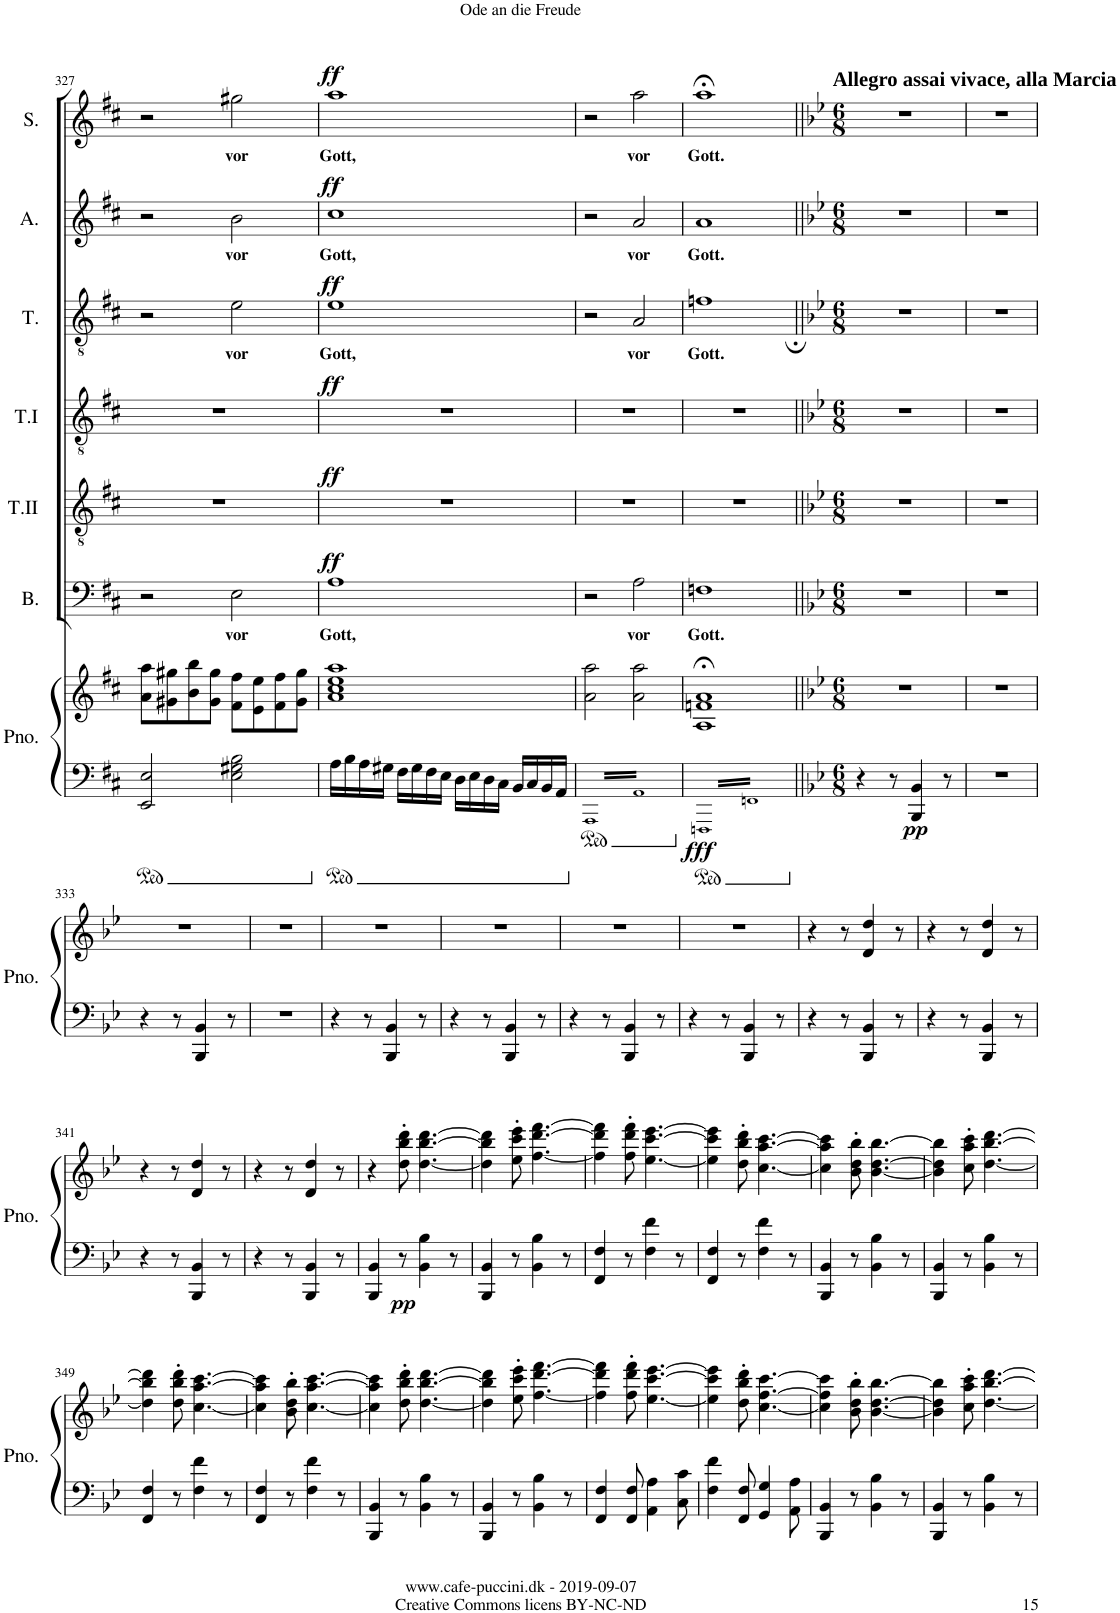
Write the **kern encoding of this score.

**kern	**kern	**dynam	**kern	**text	**dynam	**kern	**text	**dynam	**kern	**text	**dynam	**kern	**text	**dynam
*part5	*part5	*part5	*part4	*part4	*part4	*part3	*part3	*part3	*part2	*part2	*part2	*part1	*part1	*part1
*staff6	*staff5	*staff5/6	*staff4	*staff4	*staff4	*staff3	*staff3	*staff3	*staff2	*staff2	*staff2	*staff1	*staff1	*staff1
*I"Piano	*	*	*I"Bass	*	*	*I"Tenor	*	*	*I"Alto	*	*	*I"Soprano	*	*
*I'Pno.	*	*	*I'B.	*	*	*I'T.	*	*	*I'A.	*	*	*I'S.	*	*
!!LO:PB:g=z
*clefF4	*clefG2	*	*clefF4	*	*	*clefGv2	*	*	*clefG2	*	*	*clefG2	*	*
*k[f#c#]	*k[f#c#]	*	*k[f#c#]	*	*	*k[f#c#]	*	*	*k[f#c#]	*	*	*k[f#c#]	*	*
*M4/4	*M4/4	*	*M4/4	*	*	*M4/4	*	*	*M4/4	*	*	*M4/4	*	*
*met(c)	*met(c)	*	*met(c)	*	*	*met(c)	*	*	*met(c)	*	*	*met(c)	*	*
=327	=327	=327	=327	=327	=327	=327	=327	=327	=327	=327	=327	=327	=327	=327
2EE/ 2E/	8a\ 8aa\L	.	2r	.	.	2r	.	.	2r	.	.	2r	.	.
.	8g#X\ 8gg#X\	.	.	.	.	.	.	.	.	.	.	.	.	.
.	8b\ 8bb\	.	.	.	.	.	.	.	.	.	.	.	.	.
.	8g#\ 8gg#\J	.	.	.	.	.	.	.	.	.	.	.	.	.
!	!	!	!	!LO:LY:b	!	!	!LO:LY:b	!	!	!LO:LY:b	!	!	!LO:LY:b	!
2E\ 2G#X\ 2B\	8f#\ 8ff#\L	.	2E'\	vor	.	2e\	vor	.	2b\	vor	.	2gg#X\	vor	.
.	8e\ 8ee\	.	.	.	.	.	.	.	.	.	.	.	.	.
.	8f#\ 8ff#\	.	.	.	.	.	.	.	.	.	.	.	.	.
.	8g#\ 8gg#\J	.	.	.	.	.	.	.	.	.	.	.	.	.
=328	=328	=328	=328	=328	=328	=328	=328	=328	=328	=328	=328	=328	=328	=328
!	!	!	!	!LO:LY:b	!LO:DY:a	!	!LO:LY:b	!LO:DY:a	!	!LO:LY:b	!LO:DY:a	!	!LO:LY:b	!LO:DY:a
16A\LL	1a 1cc# 1ee 1aa	.	1A	Gott,	ff	1e	Gott,	ff	1cc#	Gott,	ff	1aa	Gott,	ff
16B\	.	.	.	.	.	.	.	.	.	.	.	.	.	.
16A\	.	.	.	.	.	.	.	.	.	.	.	.	.	.
16G#X\JJ	.	.	.	.	.	.	.	.	.	.	.	.	.	.
16F#\LL	.	.	.	.	.	.	.	.	.	.	.	.	.	.
16G#\	.	.	.	.	.	.	.	.	.	.	.	.	.	.
16F#\	.	.	.	.	.	.	.	.	.	.	.	.	.	.
16E\JJ	.	.	.	.	.	.	.	.	.	.	.	.	.	.
16D\LL	.	.	.	.	.	.	.	.	.	.	.	.	.	.
16E\	.	.	.	.	.	.	.	.	.	.	.	.	.	.
16D\	.	.	.	.	.	.	.	.	.	.	.	.	.	.
16C#\JJ	.	.	.	.	.	.	.	.	.	.	.	.	.	.
16BB/LL	.	.	.	.	.	.	.	.	.	.	.	.	.	.
16C#/	.	.	.	.	.	.	.	.	.	.	.	.	.	.
16BB/	.	.	.	.	.	.	.	.	.	.	.	.	.	.
16AA/JJ	.	.	.	.	.	.	.	.	.	.	.	.	.	.
=329	=329	=329	=329	=329	=329	=329	=329	=329	=329	=329	=329	=329	=329	=329
3.AAA!	2a\ 2aa\	.	2r	.	.	2r	.	.	2r	.	.	2r	.	.
!	!	!	!	!LO:LY:b	!	!	!LO:LY:b	!	!	!LO:LY:b	!	!	!LO:LY:b	!
3.AA!	2a\ 2aa\	.	2A\	vor	.	2A/	vor	.	2a/	vor	.	2aa\	vor	.
=330	=330	=330	=330	=330	=330	=330	=330	=330	=330	=330	=330	=330	=330	=330
!	!	!LO:DY:b=2	!	!LO:LY:b	!	!	!LO:LY:b	!	!	!LO:LY:b	!	!	!LO:LY:b	!
3.FFFn!	1A;< 1fn;< 1a;<	fff	1Fn	Gott.	.	1fn	Gott.	.	1a	Gott.	.	1aa;<	Gott.	.
3.FFn!	.	.	.	.	.	.	.	.	.	.	.	.	.	.
=331||	=331||	=331||	=331||	=331||	=331||	=331||	=331||	=331||	=331||	=331||	=331||	=331||	=331||	=331||
*k[b-e-]	*k[b-e-]	*	*k[b-e-]	*	*	*k[b-e-]	*	*	*k[b-e-]	*	*	*k[b-e-]	*	*
*M6/8	*M6/8	*	*M6/8	*	*	*M6/8	*	*	*M6/8	*	*	*M6/8	*	*
4r	2.r	.	2.r	.	.	2.r	.	.	2.r	.	.	2.r	.	.
8r	.	.	.	.	.	.	.	.	.	.	.	.	.	.
!	!	!LO:DY:b=2	!	!	!	!	!	!	!	!	!	!	!	!
4BBB-/ 4BB-/	.	pp	.	.	.	.	.	.	.	.	.	.	.	.
8r	.	.	.	.	.	.	.	.	.	.	.	.	.	.
=332	=332	=332	=332	=332	=332	=332	=332	=332	=332	=332	=332	=332	=332	=332
2.r	2.r	.	2.r	.	.	2.r	.	.	2.r	.	.	2.r	.	.
!!LO:LB:g=z
=333	=333	=333	=333	=333	=333	=333	=333	=333	=333	=333	=333	=333	=333	=333
4r	2.r	.	2.r	.	.	2.r	.	.	2.r	.	.	2.r	.	.
8r	.	.	.	.	.	.	.	.	.	.	.	.	.	.
4BBB-/ 4BB-/	.	.	.	.	.	.	.	.	.	.	.	.	.	.
8r	.	.	.	.	.	.	.	.	.	.	.	.	.	.
=334	=334	=334	=334	=334	=334	=334	=334	=334	=334	=334	=334	=334	=334	=334
2.r	2.r	.	2.r	.	.	2.r	.	.	2.r	.	.	2.r	.	.
=335	=335	=335	=335	=335	=335	=335	=335	=335	=335	=335	=335	=335	=335	=335
4r	2.r	.	2.r	.	.	2.r	.	.	2.r	.	.	2.r	.	.
8r	.	.	.	.	.	.	.	.	.	.	.	.	.	.
4BBB-/ 4BB-/	.	.	.	.	.	.	.	.	.	.	.	.	.	.
8r	.	.	.	.	.	.	.	.	.	.	.	.	.	.
=336	=336	=336	=336	=336	=336	=336	=336	=336	=336	=336	=336	=336	=336	=336
4r	2.r	.	2.r	.	.	2.r	.	.	2.r	.	.	2.r	.	.
8r	.	.	.	.	.	.	.	.	.	.	.	.	.	.
4BBB-/ 4BB-/	.	.	.	.	.	.	.	.	.	.	.	.	.	.
8r	.	.	.	.	.	.	.	.	.	.	.	.	.	.
=337	=337	=337	=337	=337	=337	=337	=337	=337	=337	=337	=337	=337	=337	=337
4r	2.r	.	2.r	.	.	2.r	.	.	2.r	.	.	2.r	.	.
8r	.	.	.	.	.	.	.	.	.	.	.	.	.	.
4BBB-/ 4BB-/	.	.	.	.	.	.	.	.	.	.	.	.	.	.
8r	.	.	.	.	.	.	.	.	.	.	.	.	.	.
=338	=338	=338	=338	=338	=338	=338	=338	=338	=338	=338	=338	=338	=338	=338
4r	2.r	.	2.r	.	.	2.r	.	.	2.r	.	.	2.r	.	.
8r	.	.	.	.	.	.	.	.	.	.	.	.	.	.
4BBB-/ 4BB-/	.	.	.	.	.	.	.	.	.	.	.	.	.	.
8r	.	.	.	.	.	.	.	.	.	.	.	.	.	.
=339	=339	=339	=339	=339	=339	=339	=339	=339	=339	=339	=339	=339	=339	=339
4r	4r	.	2.r	.	.	2.r	.	.	2.r	.	.	2.r	.	.
8r	8r	.	.	.	.	.	.	.	.	.	.	.	.	.
4BBB-/ 4BB-/	4d/ 4dd/	.	.	.	.	.	.	.	.	.	.	.	.	.
8r	8r	.	.	.	.	.	.	.	.	.	.	.	.	.
=340	=340	=340	=340	=340	=340	=340	=340	=340	=340	=340	=340	=340	=340	=340
4r	4r	.	2.r	.	.	2.r	.	.	2.r	.	.	2.r	.	.
8r	8r	.	.	.	.	.	.	.	.	.	.	.	.	.
4BBB-/ 4BB-/	4d/ 4dd/	.	.	.	.	.	.	.	.	.	.	.	.	.
8r	8r	.	.	.	.	.	.	.	.	.	.	.	.	.
!!LO:LB:g=z
=341	=341	=341	=341	=341	=341	=341	=341	=341	=341	=341	=341	=341	=341	=341
4r	4r	.	2.r	.	.	2.r	.	.	2.r	.	.	2.r	.	.
8r	8r	.	.	.	.	.	.	.	.	.	.	.	.	.
4BBB-/ 4BB-/	4d/ 4dd/	.	.	.	.	.	.	.	.	.	.	.	.	.
8r	8r	.	.	.	.	.	.	.	.	.	.	.	.	.
=342	=342	=342	=342	=342	=342	=342	=342	=342	=342	=342	=342	=342	=342	=342
4r	4r	.	2.r	.	.	2.r	.	.	2.r	.	.	2.r	.	.
8r	8r	.	.	.	.	.	.	.	.	.	.	.	.	.
4BBB-/ 4BB-/	4d/ 4dd/	.	.	.	.	.	.	.	.	.	.	.	.	.
8r	8r	.	.	.	.	.	.	.	.	.	.	.	.	.
=343	=343	=343	=343	=343	=343	=343	=343	=343	=343	=343	=343	=343	=343	=343
4BBB-/ 4BB-/	4r	.	2.r	.	.	2.r	.	.	2.r	.	.	2.r	.	.
!	!	!LO:DY:b=2	!	!	!	!	!	!	!	!	!	!	!	!
8r	8dd\' 8bb-\' 8ddd\'	pp	.	.	.	.	.	.	.	.	.	.	.	.
4BB-\ 4B-\	[4.dd\ [4.bb-\ [4.ddd\	.	.	.	.	.	.	.	.	.	.	.	.	.
8r	.	.	.	.	.	.	.	.	.	.	.	.	.	.
=344	=344	=344	=344	=344	=344	=344	=344	=344	=344	=344	=344	=344	=344	=344
4BBB-/ 4BB-/	4dd\] 4bb-\] 4ddd\]	.	2.r	.	.	2.r	.	.	2.r	.	.	2.r	.	.
8r	8ee-\' 8ccc\' 8eee-\'	.	.	.	.	.	.	.	.	.	.	.	.	.
4BB-\ 4B-\	[4.ff\ [4.ddd\ [4.fff\	.	.	.	.	.	.	.	.	.	.	.	.	.
8r	.	.	.	.	.	.	.	.	.	.	.	.	.	.
=345	=345	=345	=345	=345	=345	=345	=345	=345	=345	=345	=345	=345	=345	=345
4FF/ 4F/	4ff\] 4ddd\] 4fff\]	.	2.r	.	.	2.r	.	.	2.r	.	.	2.r	.	.
8r	8ff\' 8ddd\' 8fff\'	.	.	.	.	.	.	.	.	.	.	.	.	.
4F\ 4f\	[4.ee-\ [4.ccc\ [4.eee-\	.	.	.	.	.	.	.	.	.	.	.	.	.
8r	.	.	.	.	.	.	.	.	.	.	.	.	.	.
=346	=346	=346	=346	=346	=346	=346	=346	=346	=346	=346	=346	=346	=346	=346
4FF/ 4F/	4ee-\] 4ccc\] 4eee-\]	.	2.r	.	.	2.r	.	.	2.r	.	.	2.r	.	.
8r	8dd\' 8bb-\' 8ddd\'	.	.	.	.	.	.	.	.	.	.	.	.	.
4F\ 4f\	[4.cc\ [4.aa\ [4.ccc\	.	.	.	.	.	.	.	.	.	.	.	.	.
8r	.	.	.	.	.	.	.	.	.	.	.	.	.	.
=347	=347	=347	=347	=347	=347	=347	=347	=347	=347	=347	=347	=347	=347	=347
4BBB-/ 4BB-/	4cc\] 4aa\] 4ccc\]	.	2.r	.	.	2.r	.	.	2.r	.	.	2.r	.	.
8r	8b-\' 8dd\' 8bb-\'	.	.	.	.	.	.	.	.	.	.	.	.	.
4BB-\ 4B-\	[4.b-\ [4.dd\ [4.bb-\	.	.	.	.	.	.	.	.	.	.	.	.	.
8r	.	.	.	.	.	.	.	.	.	.	.	.	.	.
=348	=348	=348	=348	=348	=348	=348	=348	=348	=348	=348	=348	=348	=348	=348
4BBB-/ 4BB-/	4b-\] 4dd\] 4bb-\]	.	2.r	.	.	2.r	.	.	2.r	.	.	2.r	.	.
8r	8cc\' 8aa\' 8ccc\'	.	.	.	.	.	.	.	.	.	.	.	.	.
4BB-\ 4B-\	[4.dd\ [4.bb-\ [4.ddd\	.	.	.	.	.	.	.	.	.	.	.	.	.
8r	.	.	.	.	.	.	.	.	.	.	.	.	.	.
!!LO:LB:g=z
=349	=349	=349	=349	=349	=349	=349	=349	=349	=349	=349	=349	=349	=349	=349
4FF/ 4F/	4dd\] 4bb-\] 4ddd\]	.	2.r	.	.	2.r	.	.	2.r	.	.	2.r	.	.
8r	8dd\' 8bb-\' 8ddd\'	.	.	.	.	.	.	.	.	.	.	.	.	.
4F\ 4f\	[4.cc\ [4.aa\ [4.ccc\	.	.	.	.	.	.	.	.	.	.	.	.	.
8r	.	.	.	.	.	.	.	.	.	.	.	.	.	.
=350	=350	=350	=350	=350	=350	=350	=350	=350	=350	=350	=350	=350	=350	=350
4FF/ 4F/	4cc\] 4aa\] 4ccc\]	.	2.r	.	.	2.r	.	.	2.r	.	.	2.r	.	.
8r	8b-\' 8dd\' 8bb-\'	.	.	.	.	.	.	.	.	.	.	.	.	.
4F\ 4f\	[4.cc\ [4.aa\ [4.ccc\	.	.	.	.	.	.	.	.	.	.	.	.	.
8r	.	.	.	.	.	.	.	.	.	.	.	.	.	.
=351	=351	=351	=351	=351	=351	=351	=351	=351	=351	=351	=351	=351	=351	=351
4BBB-/ 4BB-/	4cc\] 4aa\] 4ccc\]	.	2.r	.	.	2.r	.	.	2.r	.	.	2.r	.	.
8r	8dd\' 8bb-\' 8ddd\'	.	.	.	.	.	.	.	.	.	.	.	.	.
4BB-\ 4B-\	[4.dd\ [4.bb-\ [4.ddd\	.	.	.	.	.	.	.	.	.	.	.	.	.
8r	.	.	.	.	.	.	.	.	.	.	.	.	.	.
=352	=352	=352	=352	=352	=352	=352	=352	=352	=352	=352	=352	=352	=352	=352
4BBB-/ 4BB-/	4dd\] 4bb-\] 4ddd\]	.	2.r	.	.	2.r	.	.	2.r	.	.	2.r	.	.
8r	8ee-\' 8ccc\' 8eee-\'	.	.	.	.	.	.	.	.	.	.	.	.	.
4BB-\ 4B-\	[4.ff\ [4.ddd\ [4.fff\	.	.	.	.	.	.	.	.	.	.	.	.	.
8r	.	.	.	.	.	.	.	.	.	.	.	.	.	.
=353	=353	=353	=353	=353	=353	=353	=353	=353	=353	=353	=353	=353	=353	=353
4FF/ 4F/	4ff\] 4ddd\] 4fff\]	.	2.r	.	.	2.r	.	.	2.r	.	.	2.r	.	.
8FF/ 8F/	8ff\' 8ddd\' 8fff\'	.	.	.	.	.	.	.	.	.	.	.	.	.
4AA\ 4A\	[4.ee-\ [4.ccc\ [4.eee-\	.	.	.	.	.	.	.	.	.	.	.	.	.
8C\ 8c\	.	.	.	.	.	.	.	.	.	.	.	.	.	.
=354	=354	=354	=354	=354	=354	=354	=354	=354	=354	=354	=354	=354	=354	=354
4F\ 4f\	4ee-\] 4ccc\] 4eee-\]	.	2.r	.	.	2.r	.	.	2.r	.	.	2.r	.	.
8FF/ 8F/	8dd\' 8bb-\' 8ddd\'	.	.	.	.	.	.	.	.	.	.	.	.	.
4GG/ 4G/	[4.cc\ [4.ff\ [4.ccc\	.	.	.	.	.	.	.	.	.	.	.	.	.
8AA\ 8A\	.	.	.	.	.	.	.	.	.	.	.	.	.	.
=355	=355	=355	=355	=355	=355	=355	=355	=355	=355	=355	=355	=355	=355	=355
4BBB-/ 4BB-/	4cc\] 4ff\] 4ccc\]	.	2.r	.	.	2.r	.	.	2.r	.	.	2.r	.	.
8r	8b-\' 8dd\' 8bb-\'	.	.	.	.	.	.	.	.	.	.	.	.	.
4BB-\ 4B-\	[4.b-\ [4.dd\ [4.bb-\	.	.	.	.	.	.	.	.	.	.	.	.	.
8r	.	.	.	.	.	.	.	.	.	.	.	.	.	.
=356	=356	=356	=356	=356	=356	=356	=356	=356	=356	=356	=356	=356	=356	=356
4BBB-/ 4BB-/	4b-\] 4dd\] 4bb-\]	.	2.r	.	.	2.r	.	.	2.r	.	.	2.r	.	.
8r	8cc\' 8aa\' 8ccc\'	.	.	.	.	.	.	.	.	.	.	.	.	.
4BB-\ 4B-\	[4.dd\ [4.bb-\ [4.ddd\	.	.	.	.	.	.	.	.	.	.	.	.	.
8r	.	.	.	.	.	.	.	.	.	.	.	.	.	.
=	=	=	=	=	=	=	=	=	=	=	=	=	=	=
*-	*-	*-	*-	*-	*-	*-	*-	*-	*-	*-	*-	*-	*-	*-
